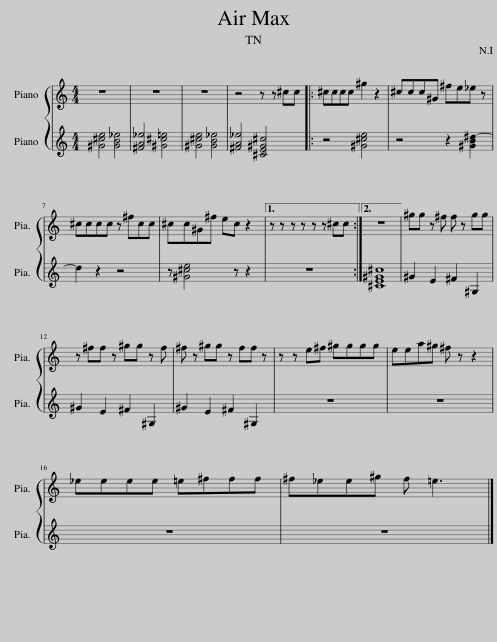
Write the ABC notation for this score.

X:1
%%score { 1 2 }
L:1/8
M:4/4
I:linebreak $
K:C
V:1 treble
V:2 treble
V:1
 z8 | z8 | z8 | z4 z z ^cc |: ^cccc ^g2 z2 | %5
 ^ccc^G ^fe_e z |$ ^cccc z ^fcc | ^cc^G^f ec z2 |1 z z z z z z ^cc :|2 z8 || %10
 ^gg z ^f f z gg |$ z ^ff z ^gg z f | ^f z ^gg z ff z | z z e^f ^gggg | eea^g ^f z z2 |$ %15
 _eeee =e^fff | ^f_ee^g f =e3 |] %17
V:2
 [^G^ce]4 [GB_e]4 | [^FA_e]4 [^G^c=e]4 | [^G^ce]4 [GB_e]4 | [^FA_e]4 [^CE^G^c]4 |: z4 [^G^ce]4 | %5
 z4 z2 [^GB^d-]2 |$ d2 z2 z4 | z [^G^ce]4 z z2 |1 z8 :|2 [^CE^G^c]8 || %10
 ^G2 E2 ^F2 ^G,2 |$ ^G2 E2 ^F2 ^G,2 | ^G2 E2 ^F2 ^G,2 | z8 | z8 |$ %15
 z8 | z8 |] %17
